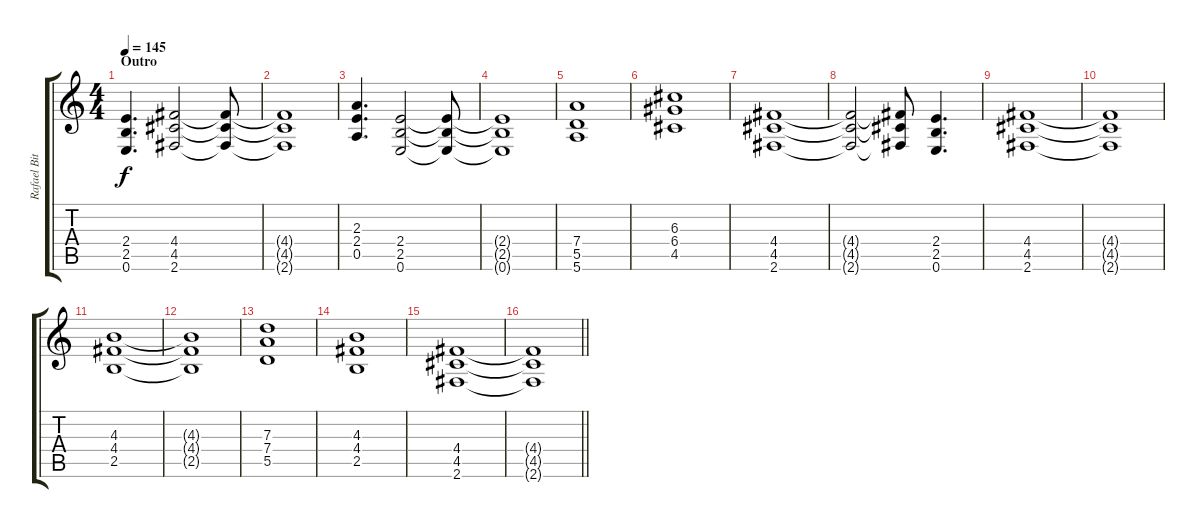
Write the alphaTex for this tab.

\track ("Rafael Bittencourt" "Rafael Bit") {instrument distortionguitar}
\staff {score tabs}
\tuning (E4 B3 G3 D3 A2 E2) {hide}
\ts (4 4)
\section ("" "Outro")
\tempo 145
\clef g2
\ks c
(2.4 2.5 0.6).4{d dy f} (4.4 4.5 2.6).2 (4.4{t} 4.5{t} 2.6{t}).8 |
(4.4{t} 4.5{t} 2.6{t}).1 |
(2.3 2.4 0.5).4{d} (2.4 2.5 0.6).2 (2.4{t} 2.5{t} 0.6{t}).8 |
(2.4{t} 2.5{t} 0.6{t}).1 |
(7.4 5.5 5.6).1 |
(6.3 6.4 4.5).1 |
(4.4 4.5 2.6).1 |
(4.4{t} 4.5{t} 2.6{t}).2 (4.4{t} 4.5{t} 2.6{t}).8 (2.4 2.5 0.6).4{d} |
(4.4 4.5 2.6).1 |
(4.4{t} 4.5{t} 2.6{t}).1 |
(4.3 4.4 2.5).1 |
(4.3{t} 4.4{t} 2.5{t}).1 |
(7.3 7.4 5.5).1 |
(4.3 4.4 2.5).1 |
(4.4 4.5 2.6).1 |
\barLineRight lightlight
(4.4{t} 4.5{t} 2.6{t}).1
